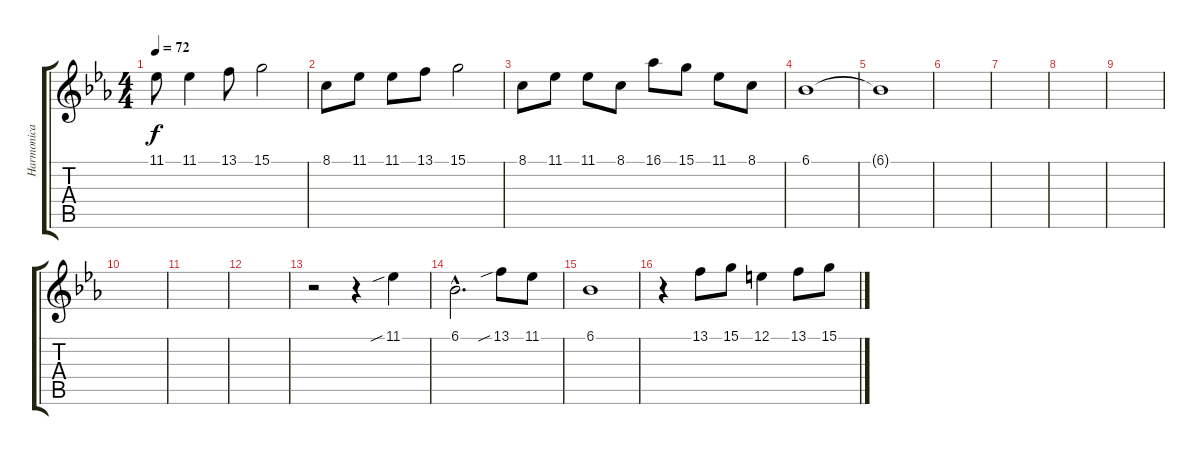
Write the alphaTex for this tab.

\track ("Harmonica" "Harmonica") {instrument harmonica}
\staff {score tabs}
\tuning (E4 B3 G3 D3 A2 E2) {hide}
\ts (4 4)
\tempo 72
\clef g2
\ks eb
11.1.8{dy f instrument harmonica} 11.1.4 13.1.8 15.1.2 |
8.1.8 11.1.8 11.1.8 13.1.8 15.1.2 |
8.1.8 11.1.8 11.1.8 8.1.8 16.1.8 15.1.8 11.1.8 8.1.8 |
6.1.1 |
6.1{t}.1 |
|
|
|
|
|
|
|
r.2 r.4 11.1{sib}.4{volume 10} |
6.1{hac}.2{d} 13.1{sib}.8 11.1.8 |
6.1.1 |
r.4 13.1.8 15.1.8 12.1.4 13.1.8 15.1.8
